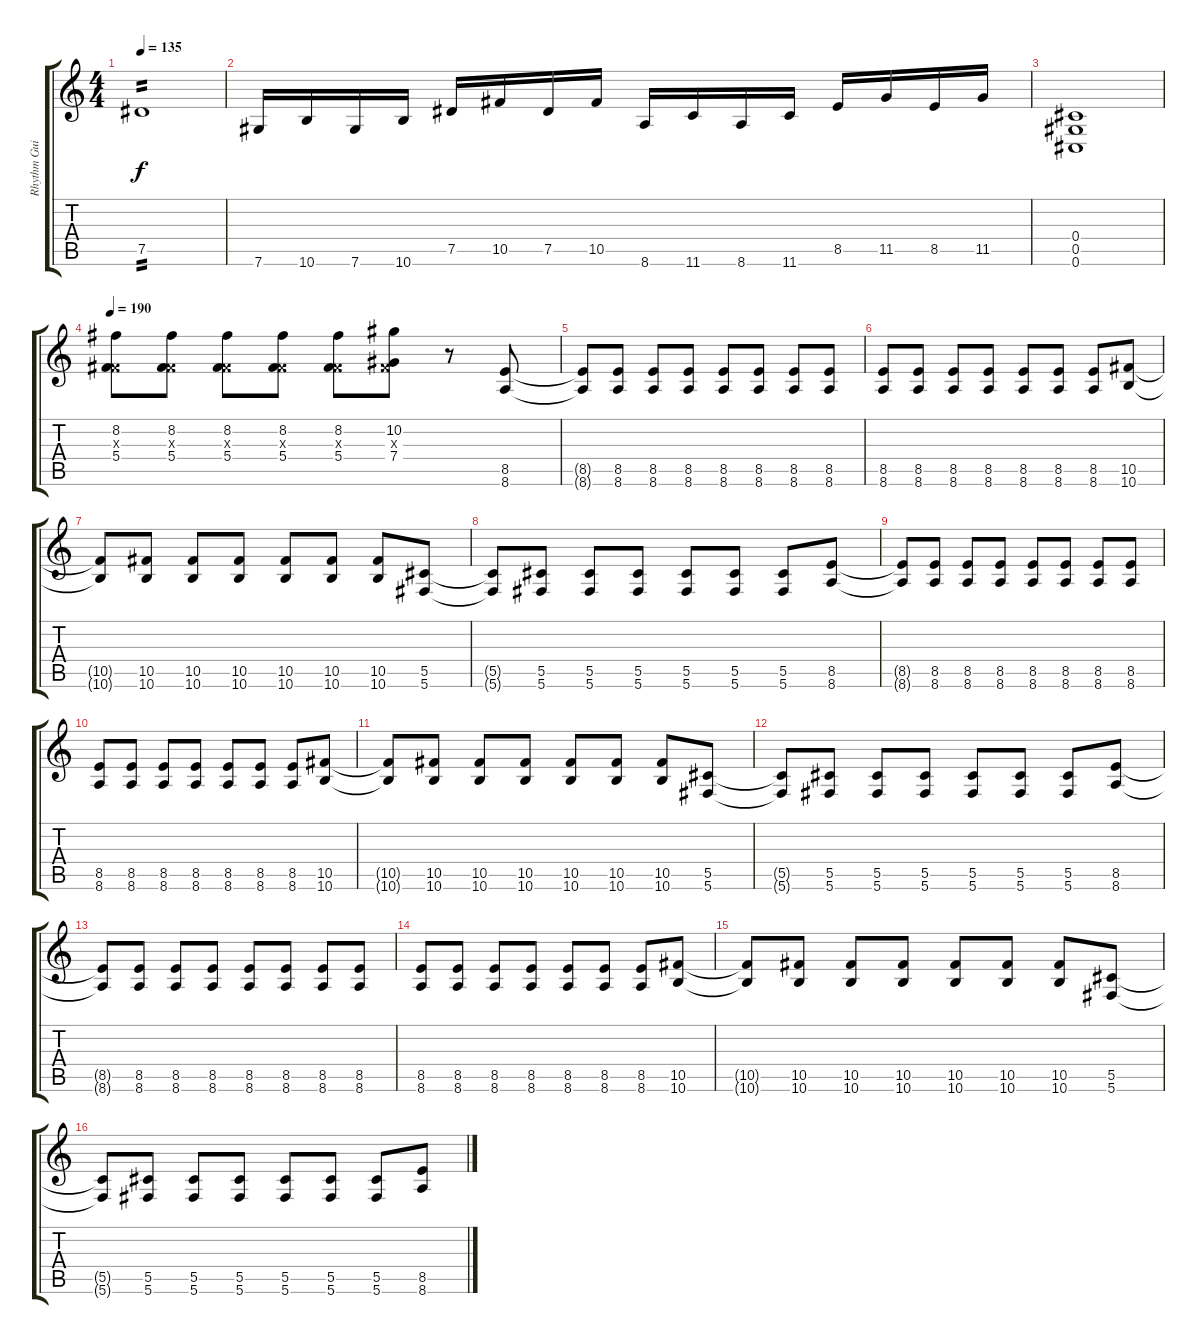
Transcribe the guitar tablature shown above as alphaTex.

\track ("Rhythm Guitar - Johnny Franck" "Rhythm Gui") {instrument distortionguitar}
\staff {score tabs}
\tuning (Eb4 Bb3 Gb3 Db3 Ab2 Db2) {hide}
\ts (4 4)
\tempo 135
\clef g2
\ks c
7.5.1{tp 2 dy f} |
7.6.16 10.6.16 7.6.16 10.6.16 7.5.16 10.5.16 7.5.16 10.5.16 8.6.16 11.6.16 8.6.16 11.6.16 8.5.16 11.5.16 8.5.16 11.5.16 |
(0.4 0.5 0.6).1 |
\tempo 190
(8.2 0.3{x} 5.4).8 (8.2 0.3{x} 5.4).8 (8.2 0.3{x} 5.4).8 (8.2 0.3{x} 5.4).8 (8.2 0.3{x} 5.4).8 (10.2 0.3{x} 7.4).8 r.8 (8.5 8.6).8 |
(8.5{t} 8.6{t}).8 (8.5 8.6).8 (8.5 8.6).8 (8.5 8.6).8 (8.5 8.6).8 (8.5 8.6).8 (8.5 8.6).8 (8.5 8.6).8 |
(8.5 8.6).8 (8.5 8.6).8 (8.5 8.6).8 (8.5 8.6).8 (8.5 8.6).8 (8.5 8.6).8 (8.5 8.6).8 (10.5 10.6).8 |
(10.5{t} 10.6{t}).8 (10.5 10.6).8 (10.5 10.6).8 (10.5 10.6).8 (10.5 10.6).8 (10.5 10.6).8 (10.5 10.6).8 (5.5 5.6).8 |
(5.5{t} 5.6{t}).8 (5.5 5.6).8 (5.5 5.6).8 (5.5 5.6).8 (5.5 5.6).8 (5.5 5.6).8 (5.5 5.6).8 (8.5 8.6).8 |
(8.5{t} 8.6{t}).8 (8.5 8.6).8 (8.5 8.6).8 (8.5 8.6).8 (8.5 8.6).8 (8.5 8.6).8 (8.5 8.6).8 (8.5 8.6).8 |
(8.5 8.6).8 (8.5 8.6).8 (8.5 8.6).8 (8.5 8.6).8 (8.5 8.6).8 (8.5 8.6).8 (8.5 8.6).8 (10.5 10.6).8 |
(10.5{t} 10.6{t}).8 (10.5 10.6).8 (10.5 10.6).8 (10.5 10.6).8 (10.5 10.6).8 (10.5 10.6).8 (10.5 10.6).8 (5.5 5.6).8 |
(5.5{t} 5.6{t}).8 (5.5 5.6).8 (5.5 5.6).8 (5.5 5.6).8 (5.5 5.6).8 (5.5 5.6).8 (5.5 5.6).8 (8.5 8.6).8 |
(8.5{t} 8.6{t}).8 (8.5 8.6).8 (8.5 8.6).8 (8.5 8.6).8 (8.5 8.6).8 (8.5 8.6).8 (8.5 8.6).8 (8.5 8.6).8 |
(8.5 8.6).8 (8.5 8.6).8 (8.5 8.6).8 (8.5 8.6).8 (8.5 8.6).8 (8.5 8.6).8 (8.5 8.6).8 (10.5 10.6).8 |
(10.5{t} 10.6{t}).8 (10.5 10.6).8 (10.5 10.6).8 (10.5 10.6).8 (10.5 10.6).8 (10.5 10.6).8 (10.5 10.6).8 (5.5 5.6).8 |
(5.5{t} 5.6{t}).8 (5.5 5.6).8 (5.5 5.6).8 (5.5 5.6).8 (5.5 5.6).8 (5.5 5.6).8 (5.5 5.6).8 (8.5 8.6).8
